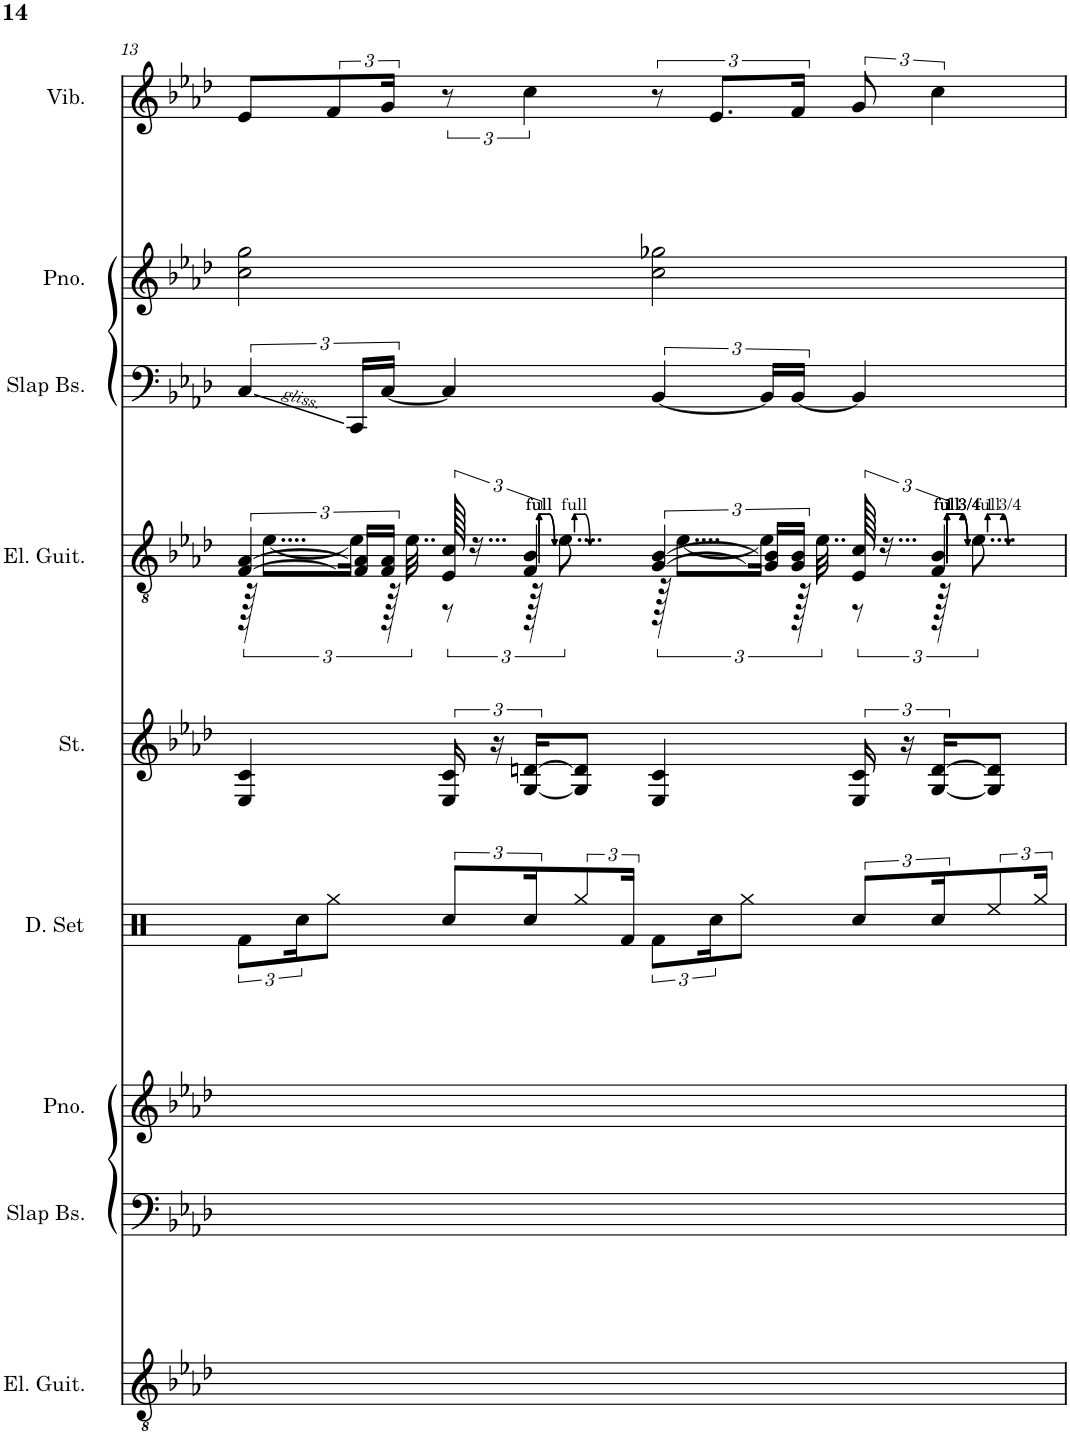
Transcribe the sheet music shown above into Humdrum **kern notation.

**kern	**kern	**kern	**kern	**kern	**kern	**kern	**kern
*part8	*part7	*part6	*part5	*part4	*part3	*part2	*part1
*staff8	*staff7	*staff6	*staff5	*staff4	*staff3	*staff2	*staff1
*I"Electric Guitar	*I"Slap Bass	*I"Grand Piano	*I"Strings	*I"Electric Guitar	*I"Slap Bass	*I"Grand Piano	*I"Vibraphone
*I'El. Guit.	*I'Slap Bs.	*I'Pno.	*I'St.	*I'El. Guit.	*I'Slap Bs.	*I'Pno.	*I'Vib.
!!LO:PB:g=z
*clefGv2	*clefF4	*clefG2	*clefG2	*clefGv2	*clefF4	*clefG2	*clefG2
*	*Trd7c12	*	*	*	*Trd7c12	*	*
*k[b-e-a-d-]	*k[b-e-a-d-]	*k[b-e-a-d-]	*k[b-e-a-d-]	*k[b-e-a-d-]	*k[b-e-a-d-]	*k[b-e-a-d-]	*k[b-e-a-d-]
*M4/4	*M4/4	*M4/4	*M4/4	*M4/4	*M4/4	*M4/4	*M4/4
=13	=13	=13	=13	=13	=13	=13	=13
*	*^	*^	*	*^	*	*	*
4G 4e-	4BB]	4C	2.gg	4cc]	4E-/ 4c/	[6F/ [6A-/	192r	6C/	2cc\ 2gg\	8e-/L
.	.	.	.	.	.	.	[12....e-\L	.	.	.
.	.	.	.	.	.	.	.	.	.	12f/
.	.	.	.	.	.	24F/] 24A-/]LL	24e-\Jk]	24CC/LL	.	.
.	.	.	.	.	.	24F/ 24A-/JJ	192r	[24C/JJ	.	24g/Jk
.	.	.	.	.	.	.	48..e-\	.	.	.
8G' 8e-'L	2C'	4ryy	.	4ryy	24E-/ 24c/	192E-/ 192c/	12r	4C/]	.	12r
.	.	.	.	.	.	24...r	.	.	.	.
.	.	.	.	.	24r	.	.	.	.	.
.	.	.	.	.	[24G/ [24dn/KL	6F/ 6B-/	192r	.	.	6cc\
.	.	.	.	.	.	.	12....e-\	.	.	.
8G 8fJ	.	.	.	.	8G/] 8d/]J	.	.	.	.	.
4G 4e-	.	4BB-X	.	[2gg-X	4E-/ 4c/	[6G/ [6B-/	192r	[4BB-/	2cc\ 2gg-X\	12r
.	.	.	.	.	.	.	[12....e-\L	.	.	.
.	.	.	.	.	.	.	.	.	.	12.e-/L
.	.	.	.	.	.	24G/] 24B-/]LL	24e-\Jk]	.	.	.
.	.	.	.	.	.	24G/ 24B-/JJ	192r	.	.	24f/Jk
.	.	.	.	.	.	.	48..e-\	.	.	.
8G' 8e-'L	4ryy	[4BB-	4ryy	.	24E-/ 24c/	192E-/ 192c/	12r	4BB-/]	.	12g/
.	.	.	.	.	.	24...r	.	.	.	.
.	.	.	.	.	24r	.	.	.	.	.
.	.	.	.	.	[24G/ [24d/KL	6F/ 6B-/	192r	.	.	6cc\
.	.	.	.	.	.	.	12....e-\	.	.	.
8G 8fJ	.	.	.	.	8G/] 8d/]J	.	.	.	.	.
*	*v	*v	*	*	*	*v	*v	*	*	*
*	*	*v	*v	*	*	*	*	*
=	=	=	=	=	=	=	=
*-	*-	*-	*-	*-	*-	*-	*-
